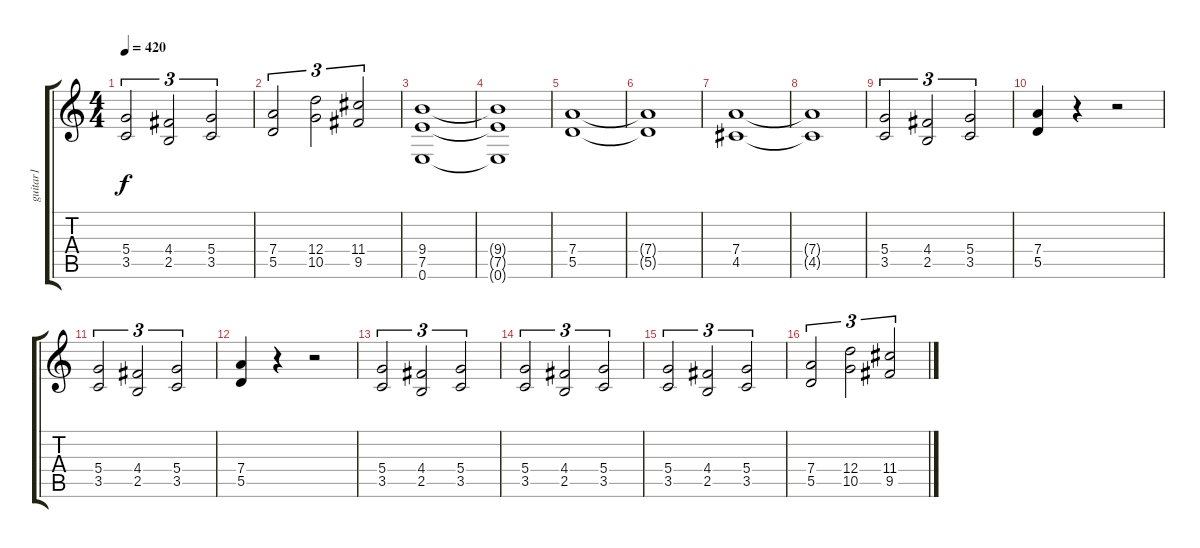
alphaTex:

\track ("guitar1" "guitar1") {instrument distortionguitar}
\staff {score tabs}
\tuning (E4 B3 G3 D3 A2 E2) {hide}
\ts (4 4)
\tempo 420
\clef g2
\ks c
(5.4 3.5).2{tu (3 2) dy f} (4.4 2.5).2{tu (3 2)} (5.4 3.5).2{tu (3 2)} |
(7.4 5.5).2{tu (3 2)} (12.4 10.5).2{tu (3 2)} (11.4 9.5).2{tu (3 2)} |
(9.4 7.5 0.6).1 |
(9.4{t} 7.5{t} 0.6{t}).1 |
(7.4 5.5).1 |
(7.4{t} 5.5{t}).1 |
(7.4 4.5).1 |
(7.4{t} 4.5{t}).1 |
(5.4 3.5).2{tu (3 2)} (4.4 2.5).2{tu (3 2)} (5.4 3.5).2{tu (3 2)} |
(7.4 5.5).4 r.4 r.2 |
(5.4 3.5).2{tu (3 2)} (4.4 2.5).2{tu (3 2)} (5.4 3.5).2{tu (3 2)} |
(7.4 5.5).4 r.4 r.2 |
(5.4 3.5).2{tu (3 2)} (4.4 2.5).2{tu (3 2)} (5.4 3.5).2{tu (3 2)} |
(5.4 3.5).2{tu (3 2)} (4.4 2.5).2{tu (3 2)} (5.4 3.5).2{tu (3 2)} |
(5.4 3.5).2{tu (3 2)} (4.4 2.5).2{tu (3 2)} (5.4 3.5).2{tu (3 2)} |
(7.4 5.5).2{tu (3 2)} (12.4 10.5).2{tu (3 2)} (11.4 9.5).2{tu (3 2)}
